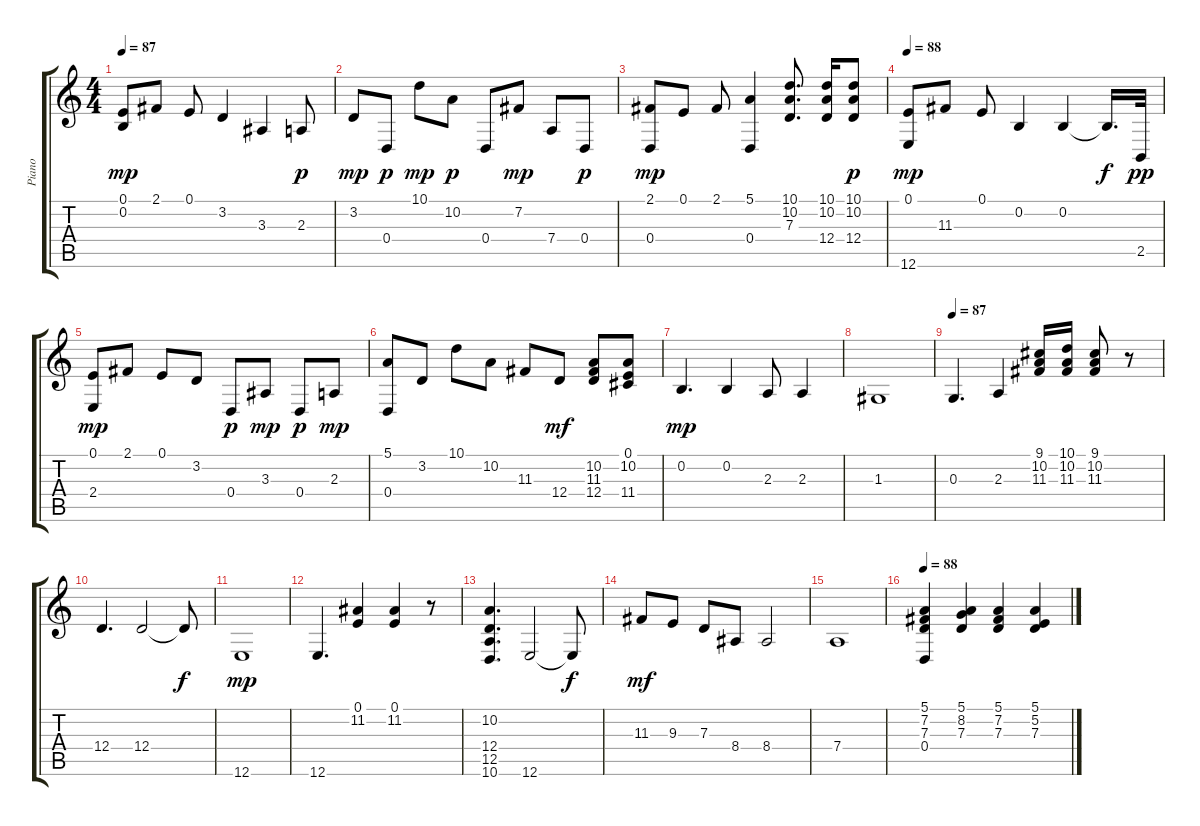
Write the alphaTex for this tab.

\track ("Piano" "Piano") {instrument acousticgrandpiano}
\staff {score tabs}
\tuning (E4 B3 G3 D3 A2 E2) {hide}
\ts (4 4)
\tempo 87
\clef g2
\ks c
(0.1 0.2).8{dy mp} 2.1.8 0.1.8 3.2.4 3.3.4 2.3.8{dy p} |
3.2.8{dy mp} 0.4.8{dy p} 10.1.8{dy mp} 10.2.8{dy p} 0.4.8 7.2.8{dy mp} 7.4.8 0.4.8{dy p} |
(2.1 0.4).8{dy mp} 0.1.8 2.1.8 (5.1 0.4).4 (10.1 10.2 7.3).8{d} (10.1 10.2 12.4).16 (10.1 10.2 12.4).8{dy p} |
\tempo 88
(0.1 12.6).8{dy mp} 11.3.8 0.1.8 0.2.4 0.2.4 0.2{t}.16{d dy f} 2.5.32{dy pp} |
(0.1 2.4).8{dy mp} 2.1.8 0.1.8 3.2.8 0.4.8{dy p} 3.3.8{dy mp} 0.4.8{dy p} 2.3.8{dy mp} |
(5.1 0.4).8 3.2.8 10.1.8 10.2.8 11.3.8 12.4.8{dy mf} (10.2 11.3 12.4).8 (0.1 10.2 11.4).8 |
0.2.4{d dy mp volume 15} 0.2.4 2.3.8 2.3.4 |
1.3.1 |
\tempo 87
0.3.4{d} 2.3.4 (9.1 10.2 11.3).16 (10.1 10.2 11.3).16 (9.1 10.2 11.3).8 r.8 |
12.4.4{d} 12.4.2 12.4{t}.8{dy f} |
12.6.1{dy mp} |
12.6.4{d} (0.1 11.2).4 (0.1 11.2).4 r.8 |
(10.2 12.4 12.5 10.6).4{d} 12.6.2 12.6{t}.8{dy f} |
11.3.8{dy mf} 9.3.8 7.3.8 8.4.8 8.4.2 |
7.4.1 |
\tempo 88
(5.1 7.2 7.3 0.4).4 (5.1 8.2 7.3).4 (5.1 7.2 7.3).4 (5.1 5.2 7.3).4
